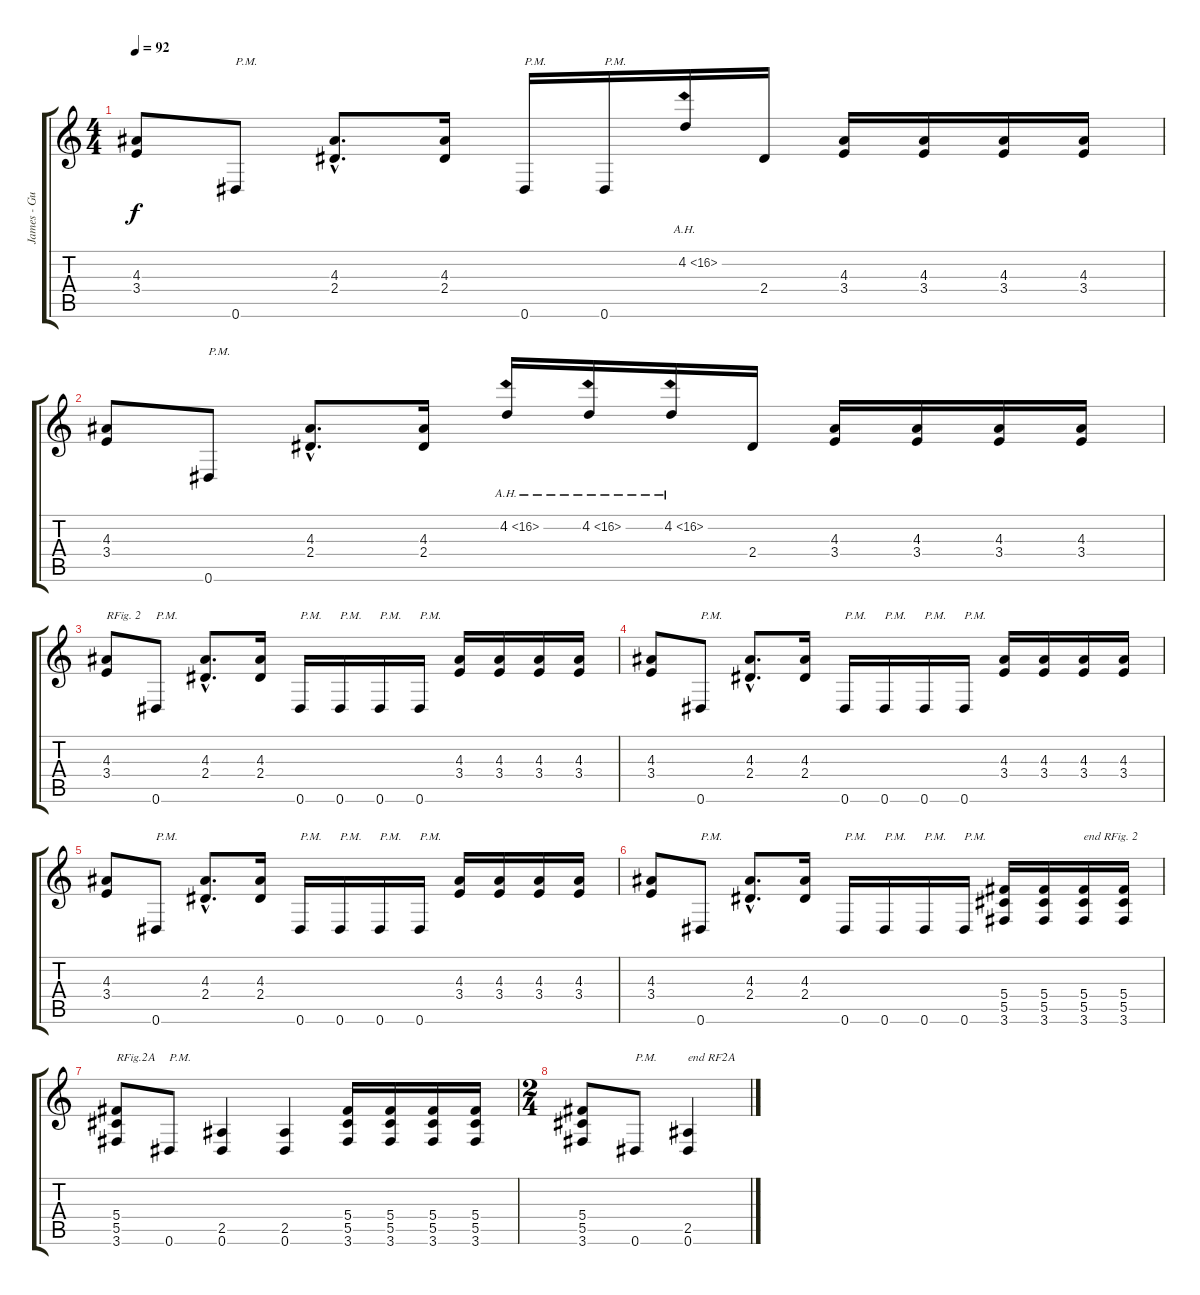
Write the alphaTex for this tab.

\track ("James - Guitar" "James - Gu") {instrument distortionguitar}
\staff {score tabs}
\tuning (Eb4 Bb3 Gb3 Db3 Ab2 Eb2) {hide}
\ts (4 4)
\tempo 92
\clef g2
\ks c
(4.3 3.4).8{dy f} 0.6.8{txt "P.M."} (4.3{hac} 2.4{hac}).8{d} (4.3 2.4).16 0.6.16{txt "P.M."} 0.6.16{txt "P.M."} 4.2{ah 12}.16 2.4.16 (4.3 3.4).16 (4.3 3.4).16 (4.3 3.4).16 (4.3 3.4).16 |
(4.3 3.4).8 0.6.8{txt "P.M."} (4.3{hac} 2.4{hac}).8{d} (4.3 2.4).16 4.2{ah 12}.16 4.2{ah 12}.16 4.2{ah 12}.16 2.4.16 (4.3 3.4).16 (4.3 3.4).16 (4.3 3.4).16 (4.3 3.4).16 |
(4.3 3.4).8{txt "RFig. 2"} 0.6.8{txt "P.M."} (4.3{hac} 2.4{hac}).8{d} (4.3 2.4).16 0.6.16{txt "P.M."} 0.6.16{txt "P.M."} 0.6.16{txt "P.M."} 0.6.16{txt "P.M."} (4.3 3.4).16 (4.3 3.4).16 (4.3 3.4).16 (4.3 3.4).16 |
(4.3 3.4).8 0.6.8{txt "P.M."} (4.3{hac} 2.4{hac}).8{d} (4.3 2.4).16 0.6.16{txt "P.M."} 0.6.16{txt "P.M."} 0.6.16{txt "P.M."} 0.6.16{txt "P.M."} (4.3 3.4).16 (4.3 3.4).16 (4.3 3.4).16 (4.3 3.4).16 |
(4.3 3.4).8 0.6.8{txt "P.M."} (4.3{hac} 2.4{hac}).8{d} (4.3 2.4).16 0.6.16{txt "P.M."} 0.6.16{txt "P.M."} 0.6.16{txt "P.M."} 0.6.16{txt "P.M."} (4.3 3.4).16 (4.3 3.4).16 (4.3 3.4).16 (4.3 3.4).16 |
(4.3 3.4).8 0.6.8{txt "P.M."} (4.3{hac} 2.4{hac}).8{d} (4.3 2.4).16 0.6.16{txt "P.M."} 0.6.16{txt "P.M."} 0.6.16{txt "P.M."} 0.6.16{txt "P.M."} (5.4 5.5 3.6).16 (5.4 5.5 3.6).16 (5.4 5.5 3.6).16{txt "end RFig. 2"} (5.4 5.5 3.6).16 |
(5.4 5.5 3.6).8{txt "RFig.2A"} 0.6.8{txt "P.M."} (2.5 0.6).4 (2.5 0.6).4 (5.4 5.5 3.6).16 (5.4 5.5 3.6).16 (5.4 5.5 3.6).16 (5.4 5.5 3.6).16 |
\ts (2 4)
(5.4 5.5 3.6).8 0.6.8{txt "P.M."} (2.5 0.6).4{txt "end RF2A"}
